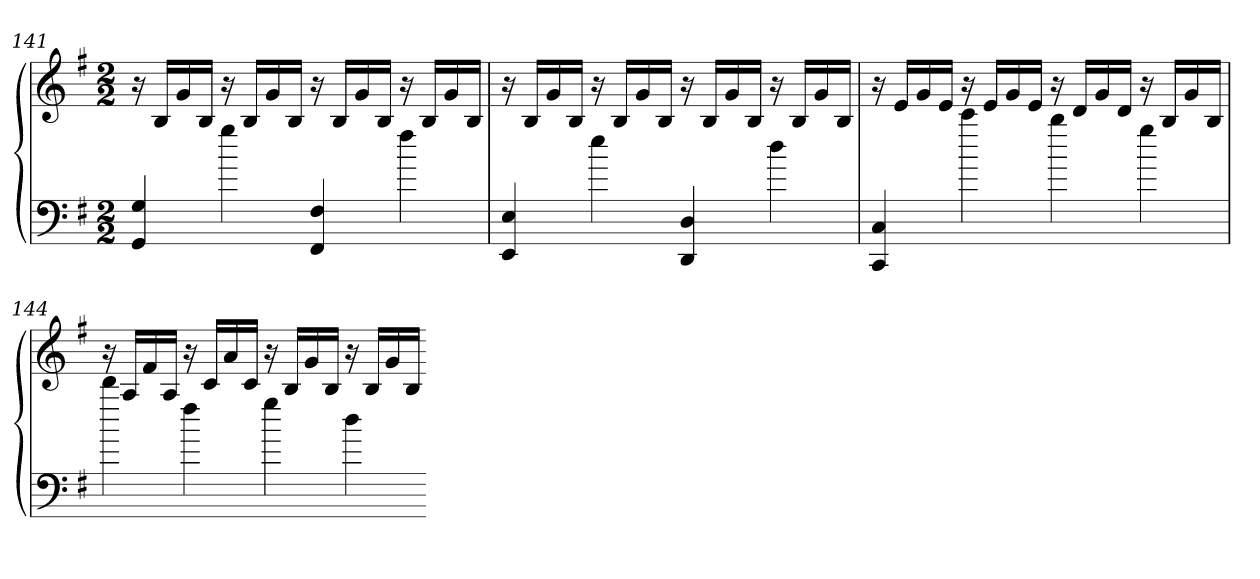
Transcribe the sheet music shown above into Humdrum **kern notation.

**kern	**kern
*part1	*part1
*staff2	*staff1
*clefF4	*clefG2
*k[f#]	*k[f#]
*G:	*G:
*M2/2	*M2/2
=141	=141
4GG 4G	16r
.	16BLL
.	16g
.	16BJJ
4gg	16r
.	16BLL
.	16g
.	16BJJ
4FF# 4F#	16r
.	16BLL
.	16g
.	16BJJ
4ff#	16r
.	16BLL
.	16g
.	16BJJ
=142	=142
4EE 4E	16r
.	16BLL
.	16g
.	16BJJ
4ee	16r
.	16BLL
.	16g
.	16BJJ
4DD 4D	16r
.	16BLL
.	16g
.	16BJJ
4dd	16r
.	16BLL
.	16g
.	16BJJ
=143	=143
4CC 4C	16r
.	16eLL
.	16g
.	16eJJ
4ccc	16r
.	16eLL
.	16g
.	16eJJ
4bb	16r
.	16dLL
.	16g
.	16dJJ
4gg	16r
.	16BLL
.	16g
.	16BJJ
=144	=144
4ddd	16r
.	16ALL
.	16f#
.	16AJJ
4ff#	16r
.	16cLL
.	16a
.	16cJJ
4gg	16r
.	16BLL
.	16g
.	16BJJ
4dd	16r
.	16BLL
.	16g
.	16BJJ
=-	=-
*-	*-
